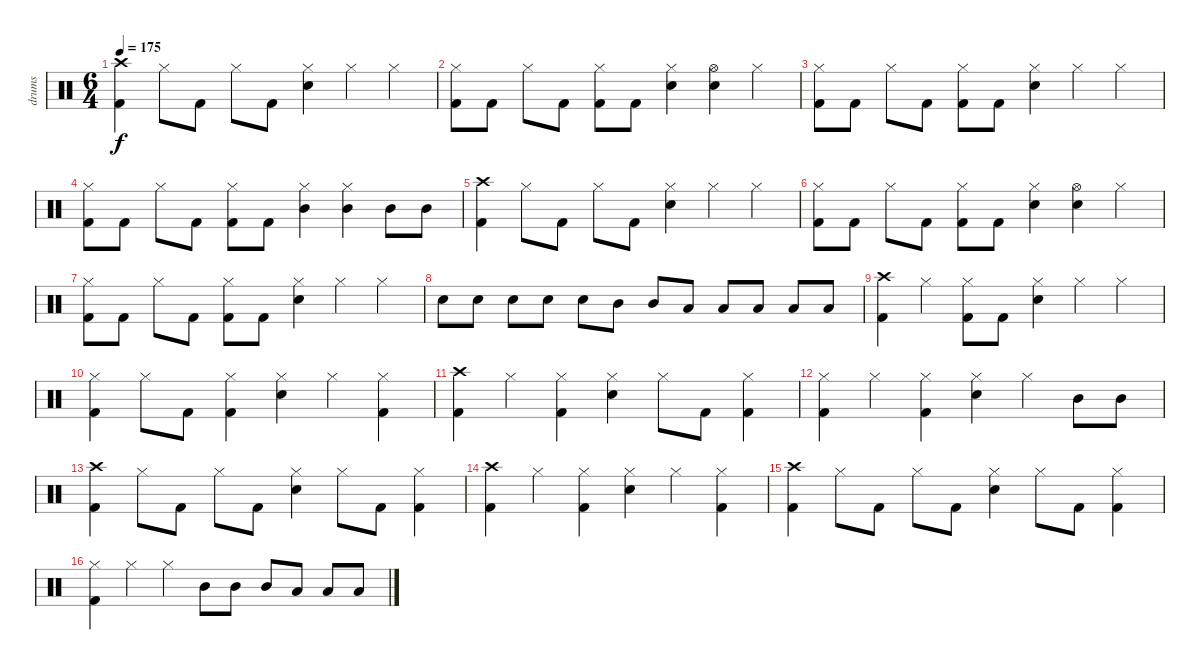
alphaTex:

\track ("drums" "drums") {instrument percussion}
\staff {score}
\articulation defaults
\ts (6 4)
\tempo 175
\clef neutral
\ks c
("Crash high (hit)" "Kick (hit) 2").4{dy f} "Hi-Hat (closed)".8 "Kick (hit) 2".8 "Hi-Hat (closed)".8 "Kick (hit) 2".8 ("Hi-Hat (closed)" "Electric Snare (hit)").4 "Hi-Hat (closed)".4 "Hi-Hat (closed)".4 |
("Hi-Hat (closed)" "Kick (hit) 2").8 "Kick (hit) 2".8 "Hi-Hat (closed)".8 "Kick (hit) 2".8 ("Hi-Hat (closed)" "Kick (hit) 2").8 "Kick (hit) 2".8 ("Hi-Hat (closed)" "Electric Snare (hit)").4 ("Hi-Hat (open)" "Electric Snare (hit)").4 "Hi-Hat (closed)".4 |
("Hi-Hat (closed)" "Kick (hit) 2").8 "Kick (hit) 2".8 "Hi-Hat (closed)".8 "Kick (hit) 2".8 ("Hi-Hat (closed)" "Kick (hit) 2").8 "Kick (hit) 2".8 ("Hi-Hat (closed)" "Electric Snare (hit)").4 "Hi-Hat (closed)".4 "Hi-Hat (closed)".4 |
("Hi-Hat (closed)" "Kick (hit) 2").8 "Kick (hit) 2".8 "Hi-Hat (closed)".8 "Kick (hit) 2".8 ("Hi-Hat (closed)" "Kick (hit) 2").8 "Kick (hit) 2".8 ("Hi-Hat (closed)" "Mid Tom (hit)").4 ("Hi-Hat (closed)" "Mid Tom (hit)").4 "Mid Tom (hit)".8 "Mid Tom (hit)".8 |
("Crash high (hit)" "Kick (hit) 2").4 "Hi-Hat (closed)".8 "Kick (hit) 2".8 "Hi-Hat (closed)".8 "Kick (hit) 2".8 ("Hi-Hat (closed)" "Electric Snare (hit)").4 "Hi-Hat (closed)".4 "Hi-Hat (closed)".4 |
("Hi-Hat (closed)" "Kick (hit) 2").8 "Kick (hit) 2".8 "Hi-Hat (closed)".8 "Kick (hit) 2".8 ("Hi-Hat (closed)" "Kick (hit) 2").8 "Kick (hit) 2".8 ("Hi-Hat (closed)" "Electric Snare (hit)").4 ("Hi-Hat (open)" "Electric Snare (hit)").4 "Hi-Hat (closed)".4 |
("Hi-Hat (closed)" "Kick (hit) 2").8 "Kick (hit) 2".8 "Hi-Hat (closed)".8 "Kick (hit) 2".8 ("Hi-Hat (closed)" "Kick (hit) 2").8 "Kick (hit) 2".8 ("Hi-Hat (closed)" "Electric Snare (hit)").4 "Hi-Hat (closed)".4 "Hi-Hat (closed)".4 |
"Electric Snare (hit)".8 "Electric Snare (hit)".8 "Electric Snare (hit)".8 "Electric Snare (hit)".8 "Electric Snare (hit)".8 "Mid Tom (hit)".8 "Mid Tom (hit)".8 "Low Tom (hit)".8 "Low Tom (hit)".8 "Low Tom (hit)".8 "Low Floor Tom (hit)".8 "Low Floor Tom (hit)".8 |
("Crash high (hit)" "Kick (hit) 2").4 "Hi-Hat (closed)".4 ("Hi-Hat (closed)" "Kick (hit) 2").8 "Kick (hit) 2".8 ("Hi-Hat (closed)" "Electric Snare (hit)").4 "Hi-Hat (closed)".4 "Hi-Hat (closed)".4 |
("Hi-Hat (closed)" "Kick (hit) 2").4 "Hi-Hat (closed)".8 "Kick (hit) 2".8 ("Hi-Hat (closed)" "Kick (hit) 2").4 ("Hi-Hat (closed)" "Electric Snare (hit)").4 "Hi-Hat (closed)".4 ("Hi-Hat (closed)" "Kick (hit) 2").4 |
("Crash high (hit)" "Kick (hit) 2").4 "Hi-Hat (closed)".4 ("Hi-Hat (closed)" "Kick (hit) 2").4 ("Hi-Hat (closed)" "Electric Snare (hit)").4 "Hi-Hat (closed)".8 "Kick (hit) 2".8 ("Hi-Hat (closed)" "Kick (hit) 2").4 |
("Hi-Hat (closed)" "Kick (hit) 2").4 "Hi-Hat (closed)".4 ("Hi-Hat (closed)" "Kick (hit) 2").4 ("Hi-Hat (closed)" "Electric Snare (hit)").4 "Hi-Hat (closed)".4 "Mid Tom (hit)".8 "Mid Tom (hit)".8 |
("Crash high (hit)" "Kick (hit) 2").4 "Hi-Hat (closed)".8 "Kick (hit) 2".8 "Hi-Hat (closed)".8 "Kick (hit) 2".8 ("Hi-Hat (closed)" "Electric Snare (hit)").4 "Hi-Hat (closed)".8 "Kick (hit) 2".8 ("Hi-Hat (closed)" "Kick (hit) 2").4 |
("Crash high (hit)" "Kick (hit) 2").4 "Hi-Hat (closed)".4 ("Hi-Hat (closed)" "Kick (hit) 2").4 ("Hi-Hat (closed)" "Electric Snare (hit)").4 "Hi-Hat (closed)".4 ("Hi-Hat (closed)" "Kick (hit) 2").4 |
("Crash high (hit)" "Kick (hit) 2").4 "Hi-Hat (closed)".8 "Kick (hit) 2".8 "Hi-Hat (closed)".8 "Kick (hit) 2".8 ("Hi-Hat (closed)" "Electric Snare (hit)").4 "Hi-Hat (closed)".8 "Kick (hit) 2".8 ("Hi-Hat (closed)" "Kick (hit) 2").4 |
("Hi-Hat (closed)" "Kick (hit) 2").4 "Hi-Hat (closed)".4 "Hi-Hat (closed)".4 "Mid Tom (hit)".8 "Mid Tom (hit)".8 "Mid Tom (hit)".8 "Low Tom (hit)".8 "Low Tom (hit)".8 "Low Tom (hit)".8
